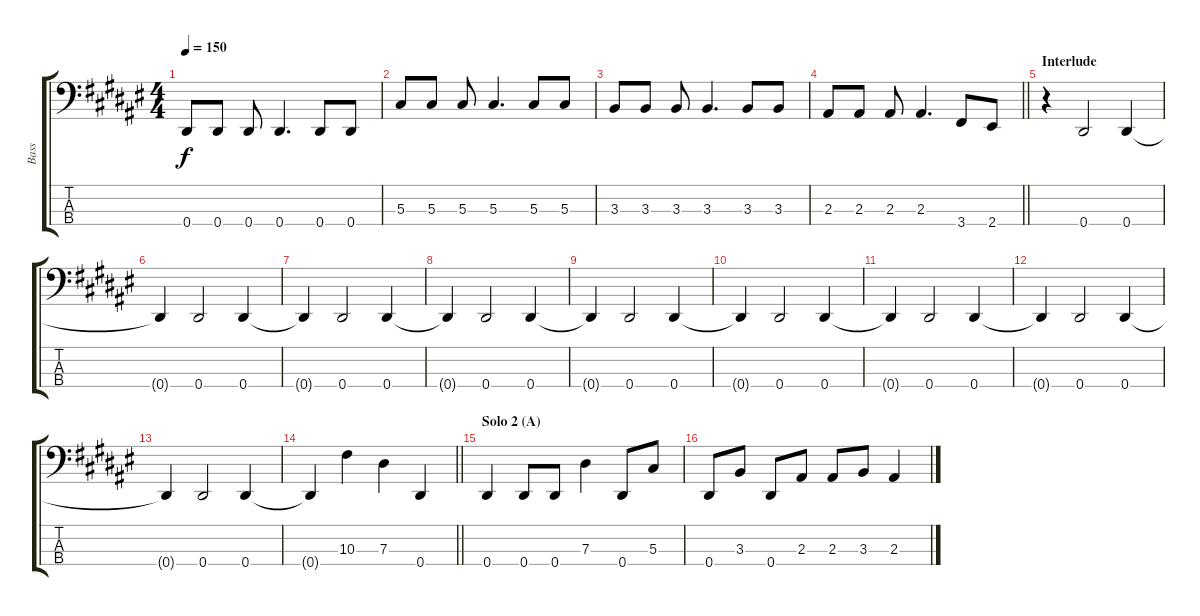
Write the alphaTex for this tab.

\track ("Bass" "Bass") {instrument electricbasspick}
\staff {score tabs}
\tuning (Gb2 Db2 Ab1 Eb1) {hide}
\ts (4 4)
\tempo 150
\clef f4
\ks f#
0.4.8{dy f} 0.4.8 0.4.8 0.4.4{d} 0.4.8 0.4.8 |
5.3.8 5.3.8 5.3.8 5.3.4{d} 5.3.8 5.3.8 |
3.3.8 3.3.8 3.3.8 3.3.4{d} 3.3.8 3.3.8 |
\barLineRight lightlight
2.3.8 2.3.8 2.3.8 2.3.4{d} 3.4.8 2.4.8 |
\section ("" "Interlude")
r.4 0.4.2 0.4.4 |
0.4{t}.4 0.4.2 0.4.4 |
0.4{t}.4 0.4.2 0.4.4 |
0.4{t}.4 0.4.2 0.4.4 |
0.4{t}.4 0.4.2 0.4.4 |
0.4{t}.4 0.4.2 0.4.4 |
0.4{t}.4 0.4.2 0.4.4 |
0.4{t}.4 0.4.2 0.4.4 |
0.4{t}.4 0.4.2 0.4.4 |
\barLineRight lightlight
0.4{t}.4 10.3.4 7.3.4 0.4.4 |
\section ("" "Solo 2 (A)")
0.4.4 0.4.8 0.4.8 7.3.4 0.4.8 5.3.8 |
0.4.8 3.3.8 0.4.8 2.3.8 2.3.8 3.3.8 2.3.4
